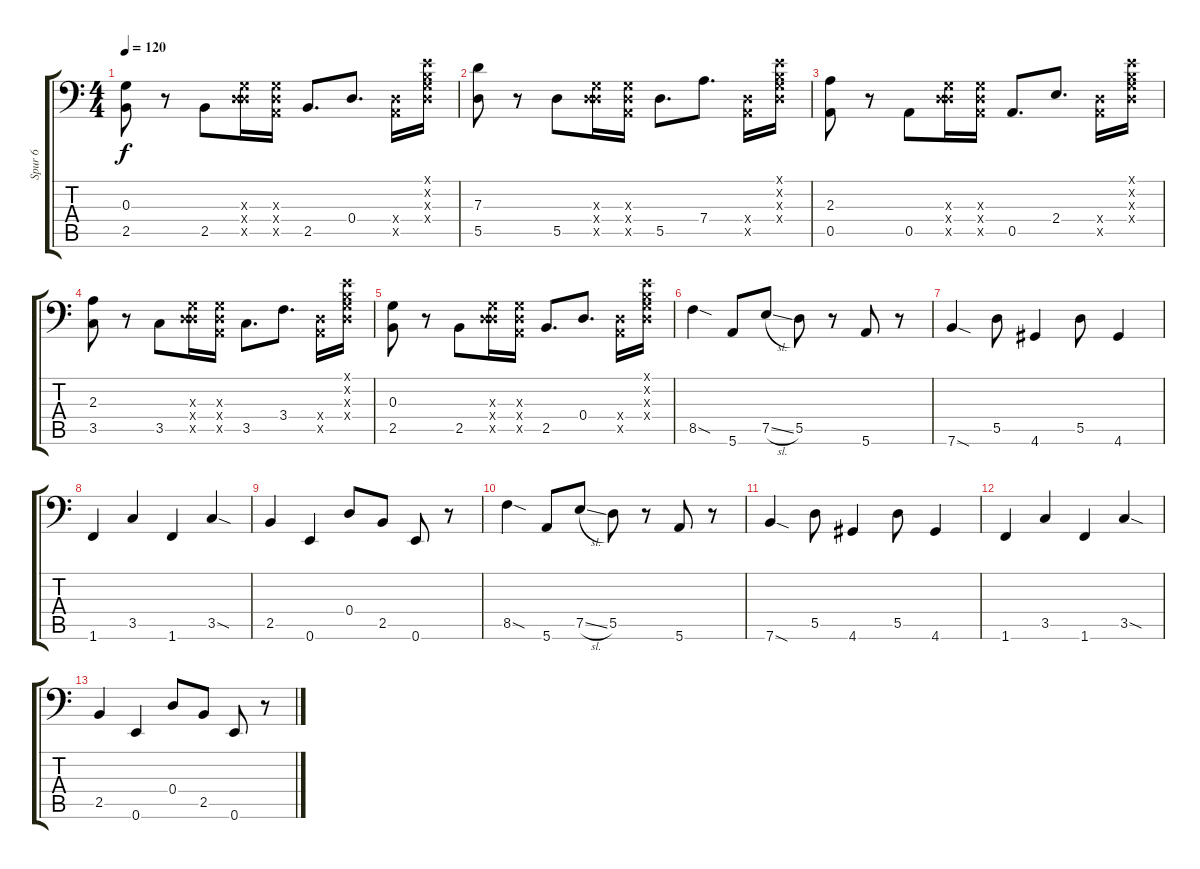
\track ("Spur 6" "Spur 6") {instrument electricbassfinger}
\staff {score tabs}
\tuning (E3 B2 G2 D2 A1 E1) {hide}
\ts (4 4)
\tempo 120
\clef f4
\ks c
(0.3 2.5).8{dy f} r.8 2.5.8 (0.3{x} 0.4{x} 5.5{x}).16 (0.3{x} 0.4{x} 0.5{x}).16 2.5.8{d} 0.4.8{d} (0.4{x} 0.5{x}).16 (0.1{x} 0.2{x} 0.3{x} 0.4{x}).16 |
(7.3 5.5).8 r.8 5.5.8 (0.3{x} 0.4{x} 5.5{x}).16 (0.3{x} 0.4{x} 0.5{x}).16 5.5.8{d} 7.4.8{d} (0.4{x} 0.5{x}).16 (0.1{x} 0.2{x} 0.3{x} 0.4{x}).16 |
(2.3 0.5).8 r.8 0.5.8 (0.3{x} 0.4{x} 5.5{x}).16 (0.3{x} 0.4{x} 0.5{x}).16 0.5.8{d} 2.4.8{d} (0.4{x} 0.5{x}).16 (0.1{x} 0.2{x} 0.3{x} 0.4{x}).16 |
(2.3 3.5).8 r.8 3.5.8 (0.3{x} 0.4{x} 5.5{x}).16 (0.3{x} 0.4{x} 0.5{x}).16 3.5.8{d} 3.4.8{d} (0.4{x} 0.5{x}).16 (0.1{x} 0.2{x} 0.3{x} 0.4{x}).16 |
(0.3 2.5).8 r.8 2.5.8 (0.3{x} 0.4{x} 5.5{x}).16 (0.3{x} 0.4{x} 0.5{x}).16 2.5.8{d} 0.4.8{d} (0.4{x} 0.5{x}).16 (0.1{x} 0.2{x} 0.3{x} 0.4{x}).16 |
8.5{sod}.4 5.6.8 7.5{sl}.8 5.5.8 r.8 5.6.8 r.8 |
7.6{sod}.4 5.5.8 4.6.4 5.5.8 4.6.4 |
1.6.4 3.5.4 1.6.4 3.5{sod}.4 |
2.5.4 0.6.4 0.4.8 2.5.8 0.6.8 r.8 |
8.5{sod}.4 5.6.8 7.5{sl}.8 5.5.8 r.8 5.6.8 r.8 |
7.6{sod}.4 5.5.8 4.6.4 5.5.8 4.6.4 |
1.6.4 3.5.4 1.6.4 3.5{sod}.4 |
2.5.4 0.6.4 0.4.8 2.5.8 0.6.8 r.8
